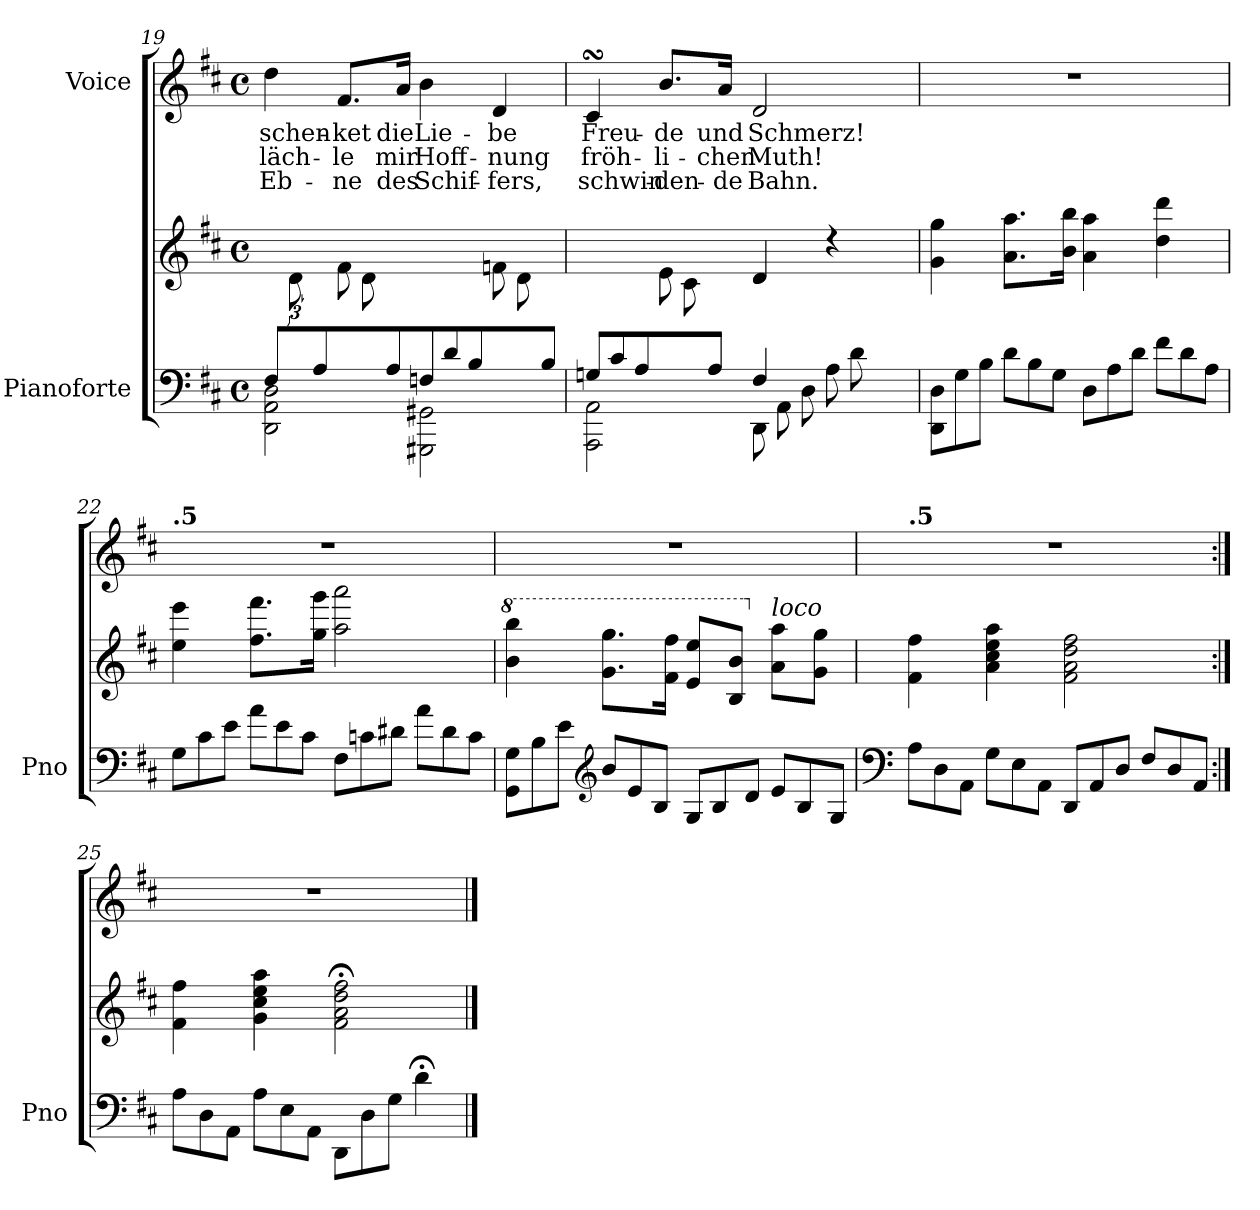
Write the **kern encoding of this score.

**kern	**kern	**kern	**text	**text	**text
*part2	*part2	*part1	*part1	*part1	*part1
*staff3	*staff2	*staff1	*staff1	*staff1	*staff1
*I"Pianoforte	*	*I"Voice	*	*	*
*I'Pno	*	*	*	*	*
*clefF4	*clefG2	*clefG2	*	*	*
*k[f#c#]	*k[f#c#]	*k[f#c#]	*	*	*
*M4/4	*M4/4	*M4/4	*	*	*
*met(c)	*met(c)	*met(c)	*	*	*
*Xtuplet	*	*	*	*	*
=19	=19	=19	=19	=19	=19
*^	*	*	*	*	*
!	!	!	!	!LO:LY:b	!LO:LY:b	!LO:LY:b
12F#/L	2DD\ 2AA\ 2D\	12ryy	4dd\	schen-	läch-	Eb-
12ryy	.	12d\	.	.	.	.
12A/J	.	12ryy	.	.	.	.
*	*	*Xtuplet	*	*	*	*
!	!	!	!	!LO:LY:b	!LO:LY:b	!LO:LY:b
6ryy	.	12f#\L	8.f#/L	-ket	-le	-ne
.	.	12d\	.	.	.	.
12A/J	.	3ryy	.	.	.	.
!	!	!	!	!LO:LY:b	!LO:LY:b	!LO:LY:b
.	.	.	16a/Jk	die	mir	des
!	!	!	!	!LO:LY:b	!LO:LY:b	!LO:LY:b
12Fn/L	2GGG#X\ 2GG#X\	.	4b\	Lie-	Hoff-	Schif-
12d/	.	.	.	.	.	.
12B/J	.	.	.	.	.	.
!	!	!	!	!LO:LY:b	!LO:LY:b	!LO:LY:b
6ryy	.	12fn\L	4d/	-be	-nung	-fers,
.	.	12d\	.	.	.	.
12B/J	.	12ryy	.	.	.	.
!!LO:LB:g=z
=20	=20	=20	=20	=20	=20	=20
*	*^	*^	*	*	*	*
!	!	!	!	!	!	!LO:LY:b	!LO:LY:b	!LO:LY:b
12Gn/L	2AAA\ 2AA\	2ryy	4ryy	12%11ryy	4c#sSsS/	Freu-	fröh-	schwin-
12c#/	.	.	.	.	.	.	.	.
12A/J	.	.	.	.	.	.	.	.
!	!	!	!	!	!	!LO:LY:b	!LO:LY:b	!LO:LY:b
6ryy	.	.	12e\L	.	8.b/L	-de	-li-	-den-
.	.	.	12c#\	.	.	.	.	.
12A/J	.	.	12ryy	.	.	.	.	.
!	!	!	!	!	!	!LO:LY:b	!LO:LY:b	!LO:LY:b
.	.	.	.	.	16a/Jk	und	-chen	-de
!	!	!	!	!	!	!LO:LY:b	!LO:LY:b	!LO:LY:b
12ryy	12DD\L	4F#/	4d/	.	2d/	Schmerz!	Muth!	Bahn.
12%5ryy	12AA\	.	.	.	.	.	.	.
.	12D\	.	.	.	.	.	.	.
.	12A\	12ryy	4r	.	.	.	.	.
.	12d\	6ryy	.	.	.	.	.	.
.	12ryy	.	.	12f#\J	.	.	.	.
*v	*v	*v	*	*	*	*	*	*
*	*v	*v	*	*	*	*
=21	=21	=21	=21	=21	=21
*	*	*MM35	*	*	*
12DD\ 12D\L	4g\ 4gg\	1r	.	.	.
12G\	.	.	.	.	.
12B\J	.	.	.	.	.
12d\L	8.a\ 8.aa\L	.	.	.	.
12B\	.	.	.	.	.
12G\J	.	.	.	.	.
.	16b\ 16bb\Jk	.	.	.	.
12D\L	4a\ 4aa\	.	.	.	.
12A\	.	.	.	.	.
12d\J	.	.	.	.	.
12f#\L	4dd\ 4ddd\	.	.	.	.
12d\	.	.	.	.	.
12A\J	.	.	.	.	.
=22	=22	=22	=22	=22	=22
*	*	*MM37	*	*	*
!	!	!LO:TX:a:B:t=.5	!	!	!
12G\L	4ee\ 4eee\	1r	.	.	.
12c#\	.	.	.	.	.
12e\J	.	.	.	.	.
12a\L	8.ff#\ 8.fff#\L	.	.	.	.
12e\	.	.	.	.	.
12c#\J	.	.	.	.	.
.	16gg\ 16ggg\Jk	.	.	.	.
12F#\L	2aa\ 2aaa\	.	.	.	.
12cn\	.	.	.	.	.
12d#X\J	.	.	.	.	.
12a\L	.	.	.	.	.
12d#\	.	.	.	.	.
12c\J	.	.	.	.	.
!!LO:LB:g=z
=23	=23	=23	=23	=23	=23
*	*8va	*	*	*	*
*	*	*MM40	*	*	*
12GG\ 12G\L	4bb\ 4bbb\	1r	.	.	.
12B\	.	.	.	.	.
12e\J	.	.	.	.	.
*clefG2	*	*	*	*	*
12b/L	8.gg\ 8.ggg\L	.	.	.	.
12e/	.	.	.	.	.
12B/J	.	.	.	.	.
.	16ff#\ 16fff#\Jk	.	.	.	.
12G/L	8ee/ 8eee/L	.	.	.	.
12B/	.	.	.	.	.
.	8b/ 8bb/J	.	.	.	.
12d/J	.	.	.	.	.
*	*X8va	*	*	*	*
!	!LO:TX:a:i:t=loco	!	!	!	!
12e/L	8a\ 8aa\L	.	.	.	.
12B/	.	.	.	.	.
.	8g\ 8gg\J	.	.	.	.
12G/J	.	.	.	.	.
=24	=24	=24	=24	=24	=24
*clefF4	*	*	*	*	*
*	*	*MM42	*	*	*
!	!	!LO:TX:a:B:t=.5	!	!	!
12A\L	4f#\ 4ff#\	1r	.	.	.
12D\	.	.	.	.	.
12AA\J	.	.	.	.	.
12G\L	4a\ 4cc#\ 4ee\ 4aa\	.	.	.	.
12E\	.	.	.	.	.
12AA\J	.	.	.	.	.
12DD/L	2f#\ 2a\ 2dd\ 2ff#\	.	.	.	.
12AA/	.	.	.	.	.
12D/J	.	.	.	.	.
12F#/L	.	.	.	.	.
12D/	.	.	.	.	.
12AA/J	.	.	.	.	.
=25:|!	=25:|!	=25:|!	=25:|!	=25:|!	=25:|!
*	*	*MM45	*	*	*
12A\L	4f#\ 4ff#\	1r	.	.	.
12D\	.	.	.	.	.
12AA\J	.	.	.	.	.
12A\L	4g\ 4cc#\ 4ee\ 4aa\	.	.	.	.
12E\	.	.	.	.	.
12AA\J	.	.	.	.	.
12DD\L	2f#\;< 2a\;< 2dd\;< 2ff#\;<	.	.	.	.
12D\	.	.	.	.	.
12G\J	.	.	.	.	.
4d;<\	.	.	.	.	.
==	==	==	==	==	==
*-	*-	*-	*-	*-	*-
